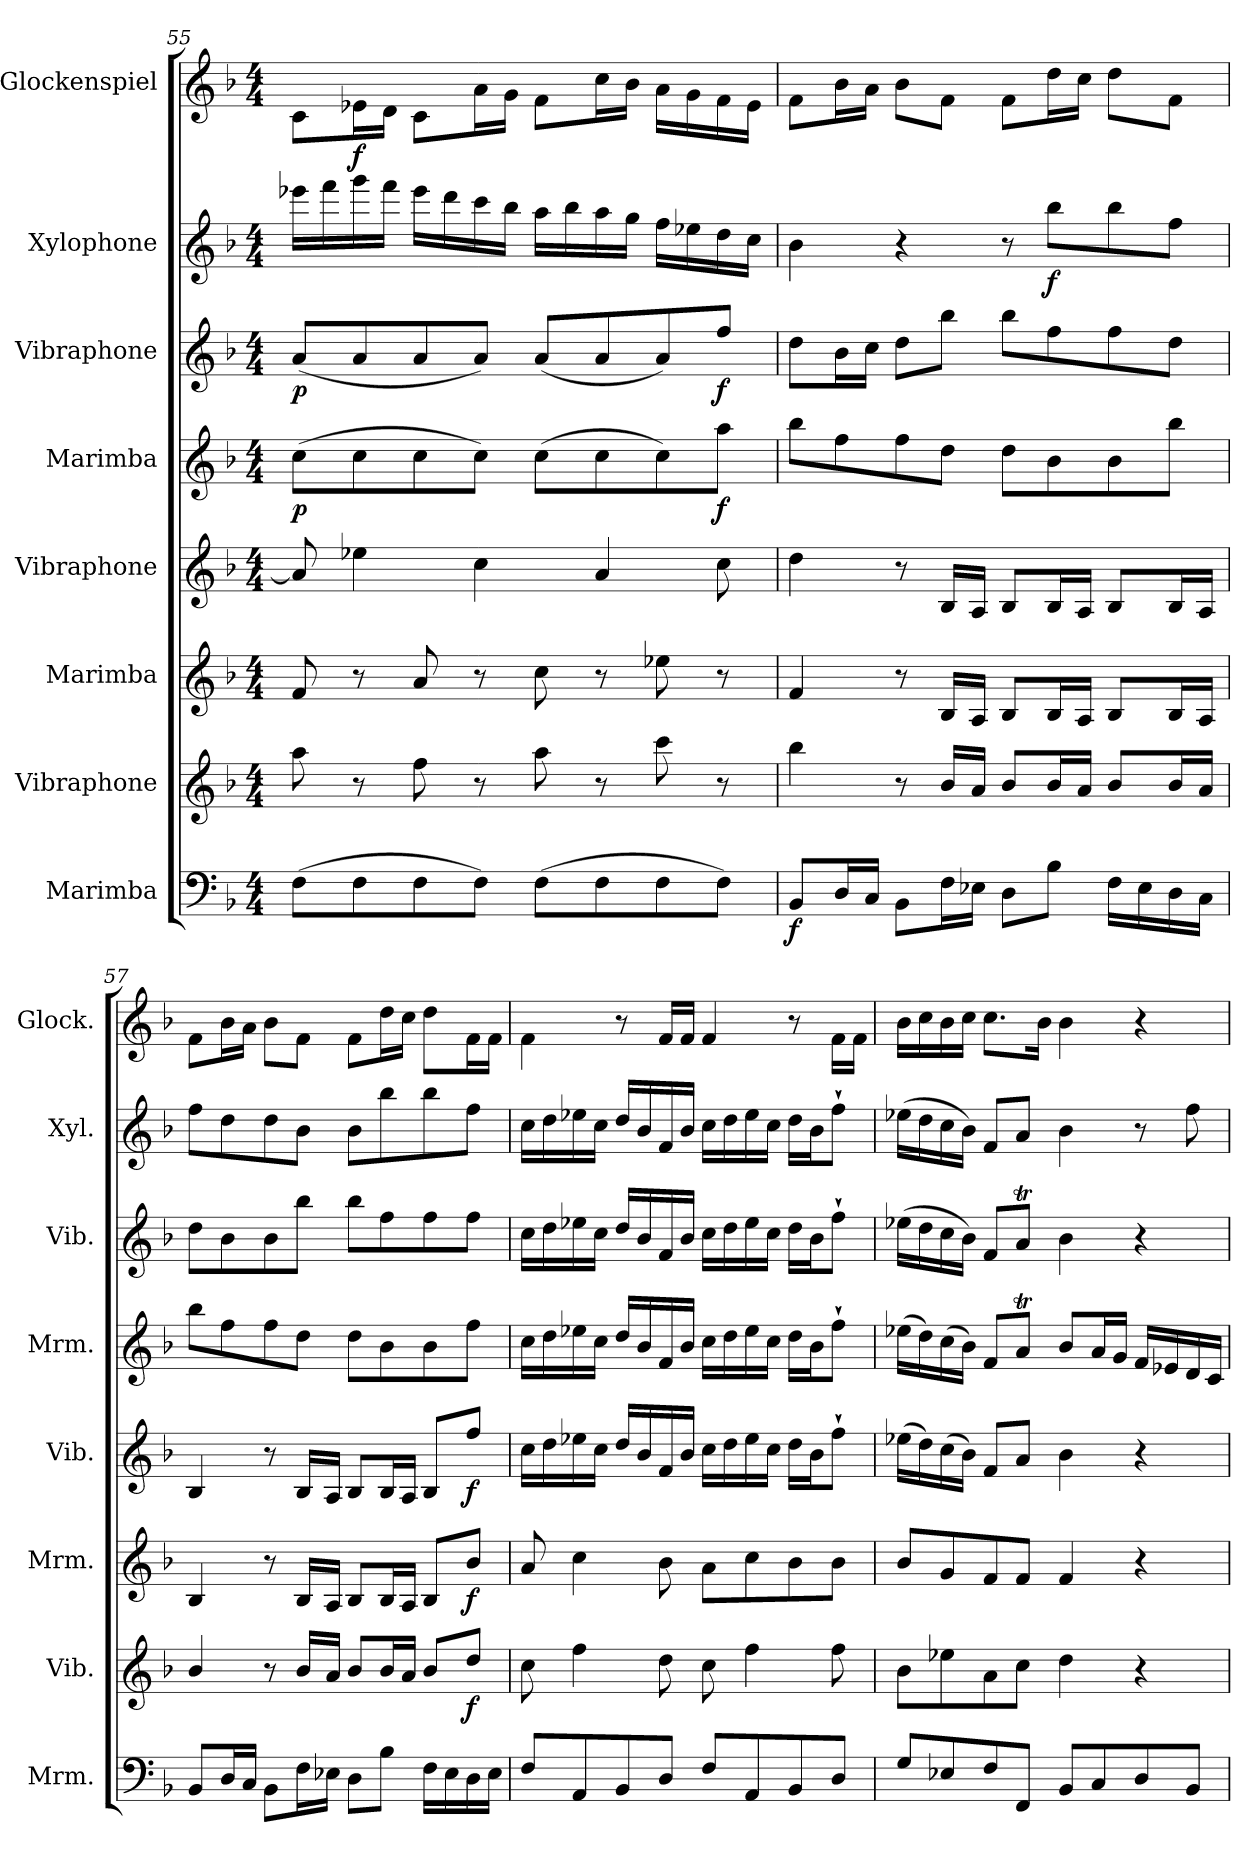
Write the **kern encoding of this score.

**kern	**dynam	**kern	**dynam	**kern	**dynam	**kern	**dynam	**kern	**dynam	**kern	**dynam	**kern	**dynam	**kern	**dynam
*part8	*part8	*part7	*part7	*part6	*part6	*part5	*part5	*part4	*part4	*part3	*part3	*part2	*part2	*part1	*part1
*staff8	*staff8	*staff7	*staff7	*staff6	*staff6	*staff5	*staff5	*staff4	*staff4	*staff3	*staff3	*staff2	*staff2	*staff1	*staff1
*I"Marimba	*	*I"Vibraphone	*	*I"Marimba	*	*I"Vibraphone	*	*I"Marimba	*	*I"Vibraphone	*	*I"Xylophone	*	*I"Glockenspiel	*
*I'Mrm.	*	*I'Vib.	*	*I'Mrm.	*	*I'Vib.	*	*I'Mrm.	*	*I'Vib.	*	*I'Xyl.	*	*I'Glock.	*
!!LO:PB:g=z
*clefF4	*	*clefG2	*	*clefG2	*	*clefG2	*	*clefG2	*	*clefG2	*	*clefG2	*	*clefG2	*
*	*	*	*	*	*	*	*	*	*	*	*	*ITrd-7c-12	*	*ITrd-14c-24	*
*k[b-]	*	*k[b-]	*	*k[b-]	*	*k[b-]	*	*k[b-]	*	*k[b-]	*	*k[b-]	*	*k[b-]	*
*M4/4	*	*M4/4	*	*M4/4	*	*M4/4	*	*M4/4	*	*M4/4	*	*M4/4	*	*M4/4	*
=55	=55	=55	=55	=55	=55	=55	=55	=55	=55	=55	=55	=55	=55	=55	=55
!	!	!	!	!	!	!	!	!	!LO:DY:b	!	!LO:DY:b	!	!	!	!
(>8F\L	.	8aa\	.	8f/	.	8a/]	.	(>8cc\L	p	(<8a/L	p	16eeee-X\LL	.	8ccc\L	.
.	.	.	.	.	.	.	.	.	.	.	.	16ffff\	.	.	.
!	!	!	!	!	!	!	!	!	!	!	!	!	!	!	!LO:DY:b
8F\	.	8r	.	8r	.	4ee-X\	.	8cc\	.	8a/	.	16gggg\	.	16eee-X\L	f
.	.	.	.	.	.	.	.	.	.	.	.	16ffff\JJ	.	16ddd\JJ	.
8F\	.	8ff\	.	8a/	.	.	.	8cc\	.	8a/	.	16eeee-\LL	.	8ccc\L	.
.	.	.	.	.	.	.	.	.	.	.	.	16dddd\	.	.	.
8F\J)	.	8r	.	8r	.	4cc\	.	8cc\J)	.	8a/J)	.	16cccc\	.	16aaa\L	.
.	.	.	.	.	.	.	.	.	.	.	.	16bbb-\JJ	.	16ggg\JJ	.
(>8F\L	.	8aa\	.	8cc\	.	.	.	(>8cc\L	.	(<8a/L	.	16aaa\LL	.	8fff\L	.
.	.	.	.	.	.	.	.	.	.	.	.	16bbb-\	.	.	.
8F\	.	8r	.	8r	.	4a/	.	8cc\	.	8a/	.	16aaa\	.	16cccc\L	.
.	.	.	.	.	.	.	.	.	.	.	.	16ggg\JJ	.	16bbb-\JJ	.
8F\	.	8ccc\	.	8ee-X\	.	.	.	8cc\)	.	8a/)	.	16fff\LL	.	16aaa\LL	.
.	.	.	.	.	.	.	.	.	.	.	.	16eee-X\	.	16ggg\	.
!	!	!	!	!	!	!	!	!	!LO:DY:b	!	!LO:DY:b	!	!	!	!
8F\J)	.	8r	.	8r	.	8cc\	.	8aa\J	f	8ff/J	f	16ddd\	.	16fff\	.
.	.	.	.	.	.	.	.	.	.	.	.	16ccc\JJ	.	16eee-\JJ	.
=56	=56	=56	=56	=56	=56	=56	=56	=56	=56	=56	=56	=56	=56	=56	=56
!	!LO:DY:b	!	!	!	!	!	!	!	!	!	!	!	!	!	!
8BB-/L	f	4bb-\	.	4f/	.	4dd\	.	8bb-\L	.	8dd\L	.	4bb-\	.	8fff\L	.
16D/L	.	.	.	.	.	.	.	8ff\	.	16b-\L	.	.	.	16bbb-\L	.
16C/JJ	.	.	.	.	.	.	.	.	.	16cc\JJ	.	.	.	16aaa\JJ	.
8BB-\L	.	8r	.	8r	.	8r	.	8ff\	.	8dd\L	.	4r	.	8bbb-\L	.
16F\L	.	16b-/LL	.	16B-/LL	.	16B-/LL	.	8dd\J	.	8bb-\J	.	.	.	8fff\J	.
16E-X\JJ	.	16a/JJ	.	16A/JJ	.	16A/JJ	.	.	.	.	.	.	.	.	.
8D\L	.	8b-/L	.	8B-/L	.	8B-/L	.	8dd\L	.	8bb-\L	.	8r	.	8fff\L	.
!	!	!	!	!	!	!	!	!	!	!	!	!	!LO:DY:b	!	!
8B-\J	.	16b-/L	.	16B-/L	.	16B-/L	.	8b-\	.	8ff\	.	8bbb-\L	f	16dddd\L	.
.	.	16a/JJ	.	16A/JJ	.	16A/JJ	.	.	.	.	.	.	.	16cccc\JJ	.
16F\LL	.	8b-/L	.	8B-/L	.	8B-/L	.	8b-\	.	8ff\	.	8bbb-\	.	8dddd\L	.
16E-\	.	.	.	.	.	.	.	.	.	.	.	.	.	.	.
16D\	.	16b-/L	.	16B-/L	.	16B-/L	.	8bb-\J	.	8dd\J	.	8fff\J	.	8fff\J	.
16C\JJ	.	16a/JJ	.	16A/JJ	.	16A/JJ	.	.	.	.	.	.	.	.	.
=57	=57	=57	=57	=57	=57	=57	=57	=57	=57	=57	=57	=57	=57	=57	=57
8BB-/L	.	4b-/	.	4B-/	.	4B-/	.	8bb-\L	.	8dd\L	.	8fff\L	.	8fff\L	.
16D/L	.	.	.	.	.	.	.	8ff\	.	8b-\	.	8ddd\	.	16bbb-\L	.
16C/JJ	.	.	.	.	.	.	.	.	.	.	.	.	.	16aaa\JJ	.
8BB-\L	.	8r	.	8r	.	8r	.	8ff\	.	8b-\	.	8ddd\	.	8bbb-\L	.
16F\L	.	16b-/LL	.	16B-/LL	.	16B-/LL	.	8dd\J	.	8bb-\J	.	8bb-\J	.	8fff\J	.
16E-X\JJ	.	16a/JJ	.	16A/JJ	.	16A/JJ	.	.	.	.	.	.	.	.	.
8D\L	.	8b-/L	.	8B-/L	.	8B-/L	.	8dd\L	.	8bb-\L	.	8bb-\L	.	8fff\L	.
8B-\J	.	16b-/L	.	16B-/L	.	16B-/L	.	8b-\	.	8ff\	.	8bbb-\	.	16dddd\L	.
.	.	16a/JJ	.	16A/JJ	.	16A/JJ	.	.	.	.	.	.	.	16cccc\JJ	.
16F\LL	.	8b-/L	.	8B-/L	.	8B-/L	.	8b-\	.	8ff\	.	8bbb-\	.	8dddd\L	.
16E-\	.	.	.	.	.	.	.	.	.	.	.	.	.	.	.
!	!	!	!LO:DY:b	!	!LO:DY:b	!	!LO:DY:b	!	!	!	!	!	!	!	!
16D\	.	8dd/J	f	8b-/J	f	8ff/J	f	8ff\J	.	8ff\J	.	8fff\J	.	16fff\L	.
16E-\JJ	.	.	.	.	.	.	.	.	.	.	.	.	.	16fff\JJ	.
=58	=58	=58	=58	=58	=58	=58	=58	=58	=58	=58	=58	=58	=58	=58	=58
8F/L	.	8cc\	.	8a/	.	16cc\LL	.	16cc\LL	.	16cc\LL	.	16ccc\LL	.	4fff\	.
.	.	.	.	.	.	16dd\	.	16dd\	.	16dd\	.	16ddd\	.	.	.
8AA/	.	4ff\	.	4cc\	.	16ee-X\	.	16ee-X\	.	16ee-X\	.	16eee-X\	.	.	.
.	.	.	.	.	.	16cc\JJ	.	16cc\JJ	.	16cc\JJ	.	16ccc\JJ	.	.	.
8BB-/	.	.	.	.	.	16dd/LL	.	16dd/LL	.	16dd/LL	.	16ddd/LL	.	8r	.
.	.	.	.	.	.	16b-/	.	16b-/	.	16b-/	.	16bb-/	.	.	.
8D/J	.	8dd\	.	8b-\	.	16f/	.	16f/	.	16f/	.	16ff/	.	16fff/LL	.
.	.	.	.	.	.	16b-/JJ	.	16b-/JJ	.	16b-/JJ	.	16bb-/JJ	.	16fff/JJ	.
8F/L	.	8cc\	.	8a\L	.	16cc\LL	.	16cc\LL	.	16cc\LL	.	16ccc\LL	.	4fff/	.
.	.	.	.	.	.	16dd\	.	16dd\	.	16dd\	.	16ddd\	.	.	.
8AA/	.	4ff\	.	8cc\	.	16ee-\	.	16ee-\	.	16ee-\	.	16eee-\	.	.	.
.	.	.	.	.	.	16cc\JJ	.	16cc\JJ	.	16cc\JJ	.	16ccc\JJ	.	.	.
8BB-/	.	.	.	8b-\	.	16dd\LL	.	16dd\LL	.	16dd\LL	.	16ddd\LL	.	8r	.
.	.	.	.	.	.	16b-\J	.	16b-\J	.	16b-\J	.	16bb-\J	.	.	.
8D/J	.	8ff\	.	8b-\J	.	8ff`\J	.	8ff`\J	.	8ff`\J	.	8fff`\J	.	16fff\LL	.
.	.	.	.	.	.	.	.	.	.	.	.	.	.	16fff\JJ	.
!!LO:LB:g=z
=59	=59	=59	=59	=59	=59	=59	=59	=59	=59	=59	=59	=59	=59	=59	=59
8G/L	.	8b-\L	.	8b-/L	.	(>16ee-X\LL	.	(>16ee-X\LL	.	(>16ee-X\LL	.	(>16eee-X\LL	.	16bbb-\LL	.
.	.	.	.	.	.	16dd\)	.	16dd\)	.	16dd\	.	16ddd\	.	16cccc\	.
8E-X/	.	8ee-X\	.	8g/	.	(>16cc\	.	(>16cc\	.	16cc\	.	16ccc\	.	16bbb-\	.
.	.	.	.	.	.	16b-\JJ)	.	16b-\JJ)	.	16b-\JJ)	.	16bb-\JJ)	.	16cccc\JJ	.
8F/	.	8a\	.	8f/	.	8f/L	.	8f/L	.	8f/L	.	8ff/L	.	8.cccc\L	.
8FF/J	.	8cc\J	.	8f/J	.	8a/J	.	8at/J	.	8at/J	.	8aa/J	.	.	.
.	.	.	.	.	.	.	.	.	.	.	.	.	.	16bbb-\Jk	.
8BB-/L	.	4dd\	.	4f/	.	4b-\	.	8b-/L	.	4b-\	.	4bb-\	.	4bbb-\	.
8C/	.	.	.	.	.	.	.	16a/L	.	.	.	.	.	.	.
.	.	.	.	.	.	.	.	16g/JJ	.	.	.	.	.	.	.
8D/	.	4r	.	4r	.	4r	.	16f/LL	.	4r	.	8r	.	4r	.
.	.	.	.	.	.	.	.	16e-X/	.	.	.	.	.	.	.
8BB-/J	.	.	.	.	.	.	.	16d/	.	.	.	8fff\	.	.	.
.	.	.	.	.	.	.	.	16c/JJ	.	.	.	.	.	.	.
=	=	=	=	=	=	=	=	=	=	=	=	=	=	=	=
*-	*-	*-	*-	*-	*-	*-	*-	*-	*-	*-	*-	*-	*-	*-	*-
